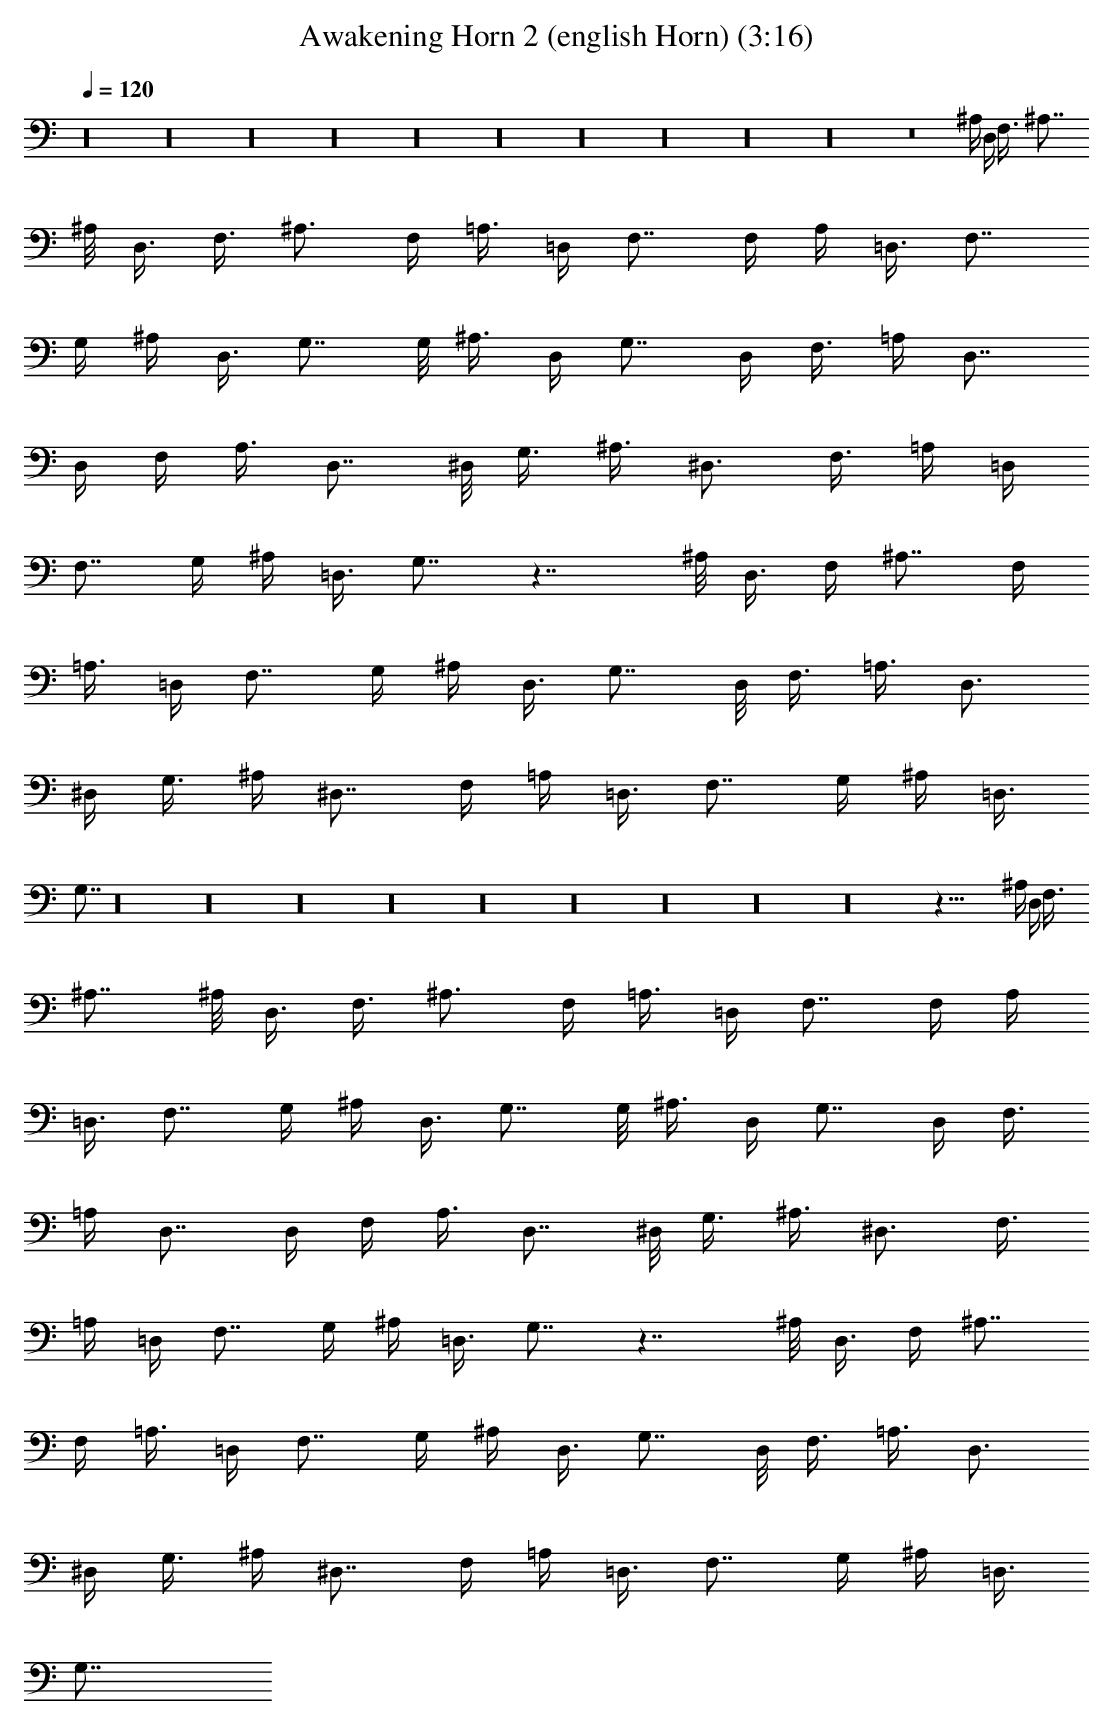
X:1
T: Awakening Horn 2 (english Horn) (3:16)
L: 1/4
Q: 120
K: C
z16 z16 z16 z16 z16 z16 z16 z16 z16 z16 z8 ^A,/4 D,/4 F,3/8 ^A,7/8
^A,/8 D,3/8 F,3/8 ^A,3/4 F,/4 =A,3/8 =D,/4 F,7/8 F,/4 A,/4 =D,3/8 F,7/8
G,/4 ^A,/4 D,3/8 G,7/8 G,/8 ^A,3/8 D,/4 G,7/8 D,/4 F,3/8 =A,/4 D,7/8
D,/4 F,/4 A,3/8 D,7/8 ^D,/8 G,3/8 ^A,3/8 ^D,3/4 F,3/8 =A,/4 =D,/4
F,7/8 G,/4 ^A,/4 =D,3/8 G,7/8 z7/4 ^A,/8 D,3/8 F,/4 ^A,7/8 F,/4
=A,3/8 =D,/4 F,7/8 G,/4 ^A,/4 D,3/8 G,7/8 D,/8 F,3/8 =A,3/8 D,3/4
^D,/4 G,3/8 ^A,/4 ^D,7/8 F,/4 =A,/4 =D,3/8 F,7/8 G,/4 ^A,/4 =D,3/8
G,7/8 z16 z16 z16 z16 z16 z16 z16 z16 z16 z123/8 ^A,/4 D,/4 F,3/8
^A,7/8 ^A,/8 D,3/8 F,3/8 ^A,3/4 F,/4 =A,3/8 =D,/4 F,7/8 F,/4 A,/4
=D,3/8 F,7/8 G,/4 ^A,/4 D,3/8 G,7/8 G,/8 ^A,3/8 D,/4 G,7/8 D,/4 F,3/8
=A,/4 D,7/8 D,/4 F,/4 A,3/8 D,7/8 ^D,/8 G,3/8 ^A,3/8 ^D,3/4 F,3/8
=A,/4 =D,/4 F,7/8 G,/4 ^A,/4 =D,3/8 G,7/8 z7/4 ^A,/8 D,3/8 F,/4 ^A,7/8
F,/4 =A,3/8 =D,/4 F,7/8 G,/4 ^A,/4 D,3/8 G,7/8 D,/8 F,3/8 =A,3/8 D,3/4
^D,/4 G,3/8 ^A,/4 ^D,7/8 F,/4 =A,/4 =D,3/8 F,7/8 G,/4 ^A,/4 =D,3/8
G,7/8
